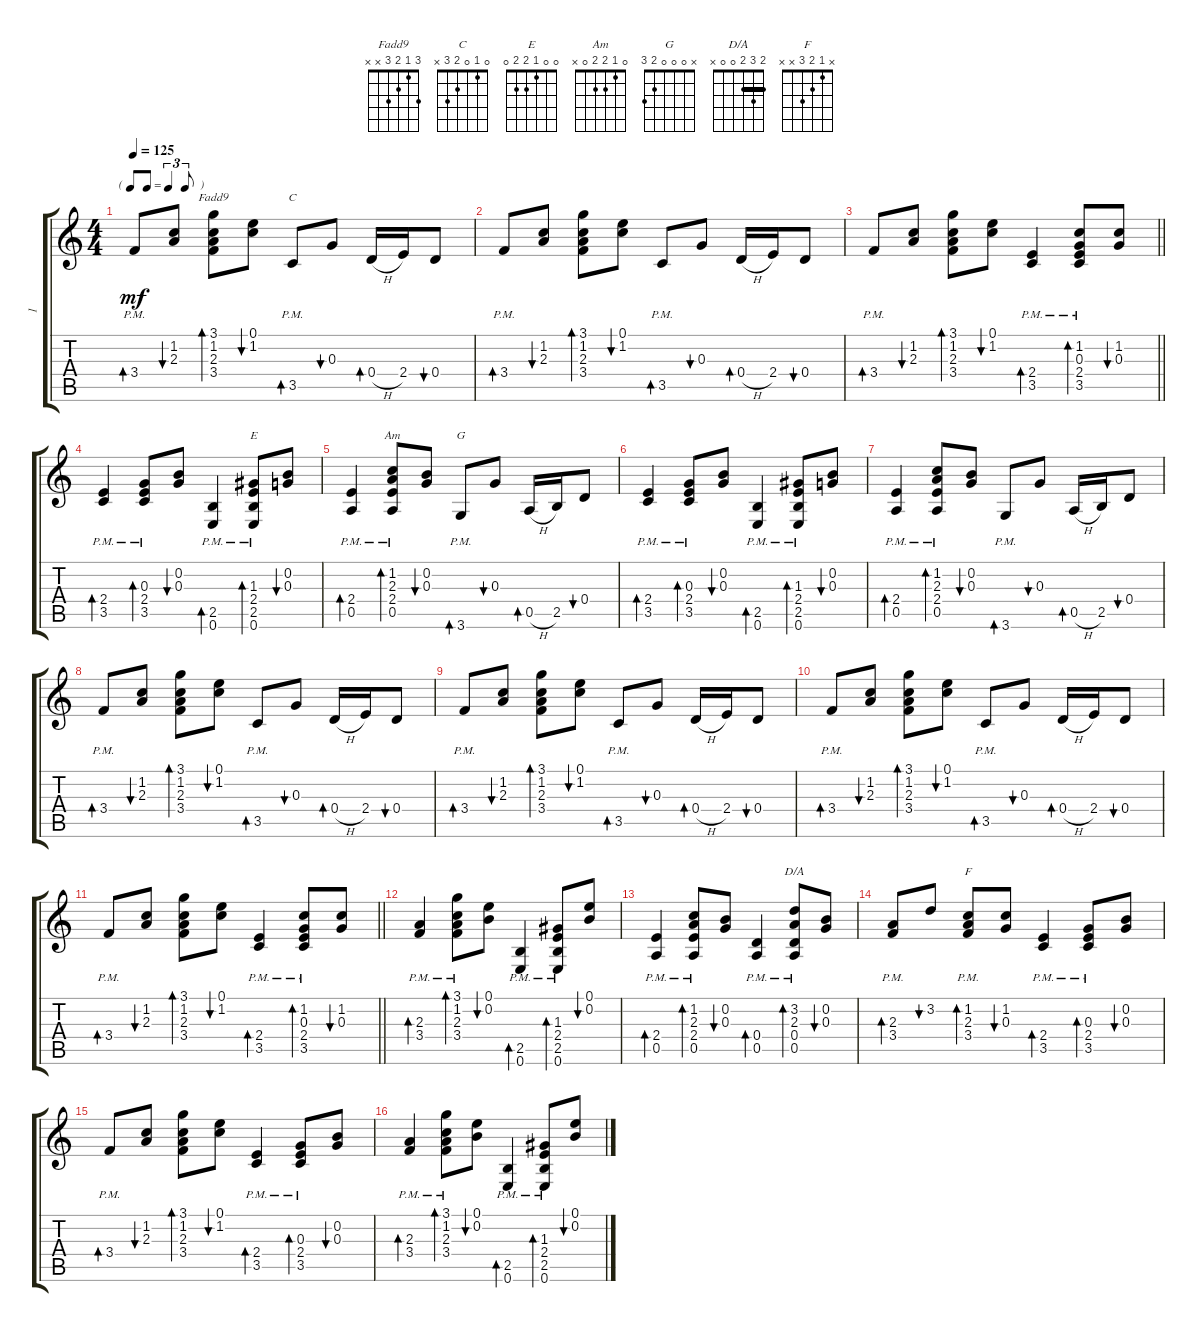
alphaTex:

\track ("1" "1") {instrument overdrivenguitar}
\staff {score tabs}
\tuning (E4 B3 G3 D3 A2 E2) {hide}
\chord ("Fadd9" 3 1 2 3 x x)
\chord ("C" 0 1 0 2 3 x)
\chord ("E" 0 0 1 2 2 0)
\chord ("Am" 0 1 2 2 0 x)
\chord ("G" x 0 0 0 2 3)
\chord ("D/A" 2 3 2 0 0 x) {barre 2}
\chord ("F" x 1 2 3 x x)
\ts (4 4)
\tf triplet8th
\tempo 125
\clef g2
\ks c
3.4{pm}.8{bd 30 dy mf} (1.2 2.3).8{bu 30} (3.1 1.2 2.3 3.4).8{bd 30 ch "Fadd9"} (0.1 1.2).8{bu 30} 3.5{pm}.8{bd 30 ch "C"} 0.3.8{bu 30} 0.4{h}.16{bd 30} 2.4.16 0.4.8{bu 30} |
3.4{pm}.8{bd 30} (1.2 2.3).8{bu 30} (3.1 1.2 2.3 3.4).8{bd 30} (0.1 1.2).8{bu 30} 3.5{pm}.8{bd 30} 0.3.8{bu 30} 0.4{h}.16{bd 30} 2.4.16 0.4.8{bu 30} |
\barLineRight lightlight
3.4{pm}.8{bd 30} (1.2 2.3).8{bu 30} (3.1 1.2 2.3 3.4).8{bd 30} (0.1 1.2).8{bu 30} (2.4{pm} 3.5{pm}).4{bd 30} (1.2{pm} 0.3{pm} 2.4{pm} 3.5{pm}).8{bd 30} (1.2 0.3).8{bu 30} |
(2.4{pm} 3.5{pm}).4{bd 30} (0.3{pm} 2.4{pm} 3.5{pm}).8{bd 30} (0.2 0.3).8{bu 30} (2.5{pm} 0.6{pm}).4{bd 30} (1.3{pm} 2.4{pm} 2.5{pm} 0.6{pm}).8{bd 30 ch "E"} (0.2 0.3).8{bu 30} |
(2.4{pm} 0.5{pm}).4{bd 30} (1.2{pm} 2.3{pm} 2.4{pm} 0.5{pm}).8{bd 30 ch "Am"} (0.2 0.3).8{bu 30} 3.6{pm}.8{bd 30 ch "G"} 0.3.8{bu 30} 0.5{h}.16{bd 30} 2.5.16 0.4.8{bu 30} |
(2.4{pm} 3.5{pm}).4{bd 30} (0.3{pm} 2.4{pm} 3.5{pm}).8{bd 30} (0.2 0.3).8{bu 30} (2.5{pm} 0.6{pm}).4{bd 30} (1.3{pm} 2.4{pm} 2.5{pm} 0.6{pm}).8{bd 30} (0.2 0.3).8{bu 30} |
(2.4{pm} 0.5{pm}).4{bd 30} (1.2{pm} 2.3{pm} 2.4{pm} 0.5{pm}).8{bd 30} (0.2 0.3).8{bu 30} 3.6{pm}.8{bd 30} 0.3.8{bu 30} 0.5{h}.16{bd 30} 2.5.16 0.4.8{bu 30} |
3.4{pm}.8{bd 30} (1.2 2.3).8{bu 30} (3.1 1.2 2.3 3.4).8{bd 30} (0.1 1.2).8{bu 30} 3.5{pm}.8{bd 30} 0.3.8{bu 30} 0.4{h}.16{bd 30} 2.4.16 0.4.8{bu 30} |
3.4{pm}.8{bd 30} (1.2 2.3).8{bu 30} (3.1 1.2 2.3 3.4).8{bd 30} (0.1 1.2).8{bu 30} 3.5{pm}.8{bd 30} 0.3.8{bu 30} 0.4{h}.16{bd 30} 2.4.16 0.4.8{bu 30} |
3.4{pm}.8{bd 30} (1.2 2.3).8{bu 30} (3.1 1.2 2.3 3.4).8{bd 30} (0.1 1.2).8{bu 30} 3.5{pm}.8{bd 30} 0.3.8{bu 30} 0.4{h}.16{bd 30} 2.4.16 0.4.8{bu 30} |
\barLineRight lightlight
3.4{pm}.8{bd 30} (1.2 2.3).8{bu 30} (3.1 1.2 2.3 3.4).8{bd 30} (0.1 1.2).8{bu 30} (2.4{pm} 3.5{pm}).4{bd 30} (1.2{pm} 0.3{pm} 2.4{pm} 3.5{pm}).8{bd 30} (1.2 0.3).8{bu 30} |
(2.3{pm} 3.4{pm}).4{bd 30} (3.1 1.2 2.3{pm} 3.4{pm}).8{bd 30} (0.1 0.2).8{bu 30} (2.5{pm} 0.6{pm}).4{bd 30} (1.3{pm} 2.4{pm} 2.5{pm} 0.6{pm}).8{bd 30} (0.1 0.2).8{bu 30} |
(2.4{pm} 0.5{pm}).4{bd 30} (1.2{pm} 2.3{pm} 2.4{pm} 0.5{pm}).8{bd 30} (0.2 0.3).8{bu 30} (0.4{pm} 0.5{pm}).4{bd 30} (3.2 2.3 0.4{pm} 0.5{pm}).8{bd 30 ch "D/A"} (0.2 0.3).8{bu 30} |
(2.3{pm} 3.4{pm}).8{bd 30} 3.2.8{bu 30} (1.2 2.3{pm} 3.4{pm}).8{bd 30 ch "F"} (1.2 0.3).8{bu 30} (2.4{pm} 3.5{pm}).4{bd 30} (0.3{pm} 2.4{pm} 3.5{pm}).8{bd 30} (0.2 0.3).8{bu 30} |
3.4{pm}.8{bd 30} (1.2 2.3).8{bu 30} (3.1 1.2 2.3 3.4).8{bd 30} (0.1 1.2).8{bu 30} (2.4{pm} 3.5{pm}).4{bd 30} (0.3{pm} 2.4{pm} 3.5{pm}).8{bd 30} (0.2 0.3).8{bu 30} |
(2.3{pm} 3.4{pm}).4{bd 30} (3.1 1.2 2.3{pm} 3.4{pm}).8{bd 30} (0.1 0.2).8{bu 30} (2.5{pm} 0.6{pm}).4{bd 30} (1.3{pm} 2.4{pm} 2.5{pm} 0.6{pm}).8{bd 30} (0.1 0.2).8{bu 30}
